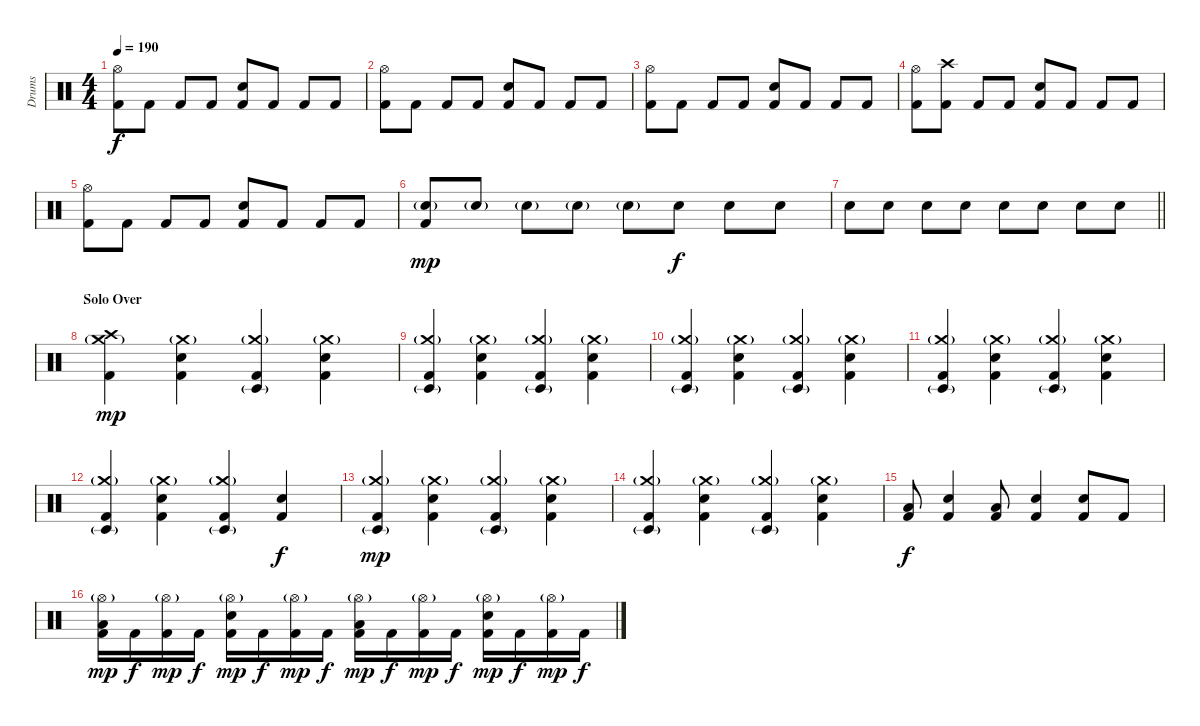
\track ("Drums" "Drums") {instrument percussion}
\staff {score}
\articulation defaults
\ts (4 4)
\tempo 190
\clef neutral
\ks c
("Kick (hit) 2" "Hi-Hat (open)").8{dy f} "Kick (hit) 2".8 "Kick (hit) 2".8 "Kick (hit) 2".8 ("Kick (hit) 2" "Snare (hit) 2").8 "Kick (hit) 2".8 "Kick (hit) 2".8 "Kick (hit) 2".8 |
("Kick (hit) 2" "Hi-Hat (open)").8 "Kick (hit) 2".8 "Kick (hit) 2".8 "Kick (hit) 2".8 ("Kick (hit) 2" "Snare (hit) 2").8 "Kick (hit) 2".8 "Kick (hit) 2".8 "Kick (hit) 2".8 |
("Kick (hit) 2" "Hi-Hat (open)").8 "Kick (hit) 2".8 "Kick (hit) 2".8 "Kick (hit) 2".8 ("Kick (hit) 2" "Snare (hit) 2").8 "Kick (hit) 2".8 "Kick (hit) 2".8 "Kick (hit) 2".8 |
("Kick (hit) 2" "Hi-Hat (open)").8 ("Kick (hit) 2" "Crash high (hit)").8 "Kick (hit) 2".8 "Kick (hit) 2".8 ("Kick (hit) 2" "Snare (hit) 2").8 "Kick (hit) 2".8 "Kick (hit) 2".8 "Kick (hit) 2".8 |
("Kick (hit) 2" "Hi-Hat (open)").8 "Kick (hit) 2".8 "Kick (hit) 2".8 "Kick (hit) 2".8 ("Kick (hit) 2" "Snare (hit) 2").8 "Kick (hit) 2".8 "Kick (hit) 2".8 "Kick (hit) 2".8 |
("Kick (hit) 2" "Electric Snare (hit)"{g}).8{dy mp} "Electric Snare (hit)"{g}.8 "Electric Snare (hit)"{g}.8 "Electric Snare (hit)"{g}.8 "Electric Snare (hit)"{g}.8 "Electric Snare (hit)".8{dy f} "Electric Snare (hit)".8 "Electric Snare (hit)".8 |
\barLineRight lightlight "Electric Snare (hit)".8 "Electric Snare (hit)".8 "Electric Snare (hit)".8 "Electric Snare (hit)".8 "Electric Snare (hit)".8 "Electric Snare (hit)".8 "Electric Snare (hit)".8 "Electric Snare (hit)".8
|
\section ("" "Solo Over")
("Kick (hit) 2" "Crash medium (hit)"{g} "Crash high (hit)").4{dy mp} ("Kick (hit) 2" "Crash medium (hit)"{g} "Snare (hit) 2").4 ("Kick (hit) 2" "Crash medium (hit)"{g} "Timbale low (hit)"{g}).4 ("Kick (hit) 2" "Crash medium (hit)"{g} "Snare (hit) 2").4 |
("Kick (hit) 2" "Crash medium (hit)"{g} "Timbale low (hit)"{g}).4 ("Kick (hit) 2" "Crash medium (hit)"{g} "Snare (hit) 2").4 ("Kick (hit) 2" "Crash medium (hit)"{g} "Timbale low (hit)"{g}).4 ("Kick (hit) 2" "Crash medium (hit)"{g} "Snare (hit) 2").4 |
("Kick (hit) 2" "Crash medium (hit)"{g} "Timbale low (hit)"{g}).4 ("Kick (hit) 2" "Crash medium (hit)"{g} "Snare (hit) 2").4 ("Kick (hit) 2" "Crash medium (hit)"{g} "Timbale low (hit)"{g}).4 ("Kick (hit) 2" "Crash medium (hit)"{g} "Snare (hit) 2").4 |
("Kick (hit) 2" "Crash medium (hit)"{g} "Timbale low (hit)"{g}).4 ("Kick (hit) 2" "Crash medium (hit)"{g} "Snare (hit) 2").4 ("Kick (hit) 2" "Crash medium (hit)"{g} "Timbale low (hit)"{g}).4 ("Kick (hit) 2" "Crash medium (hit)"{g} "Snare (hit) 2").4 |
("Kick (hit) 2" "Crash medium (hit)"{g} "Timbale low (hit)"{g}).4 ("Kick (hit) 2" "Crash medium (hit)"{g} "Snare (hit) 2").4 ("Kick (hit) 2" "Crash medium (hit)"{g} "Timbale low (hit)"{g}).4 ("Kick (hit) 2" "Snare (hit) 2").4{dy f} |
("Kick (hit) 2" "Crash medium (hit)"{g} "Timbale low (hit)"{g}).4{dy mp} ("Kick (hit) 2" "Crash medium (hit)"{g} "Snare (hit) 2").4 ("Kick (hit) 2" "Crash medium (hit)"{g} "Timbale low (hit)"{g}).4 ("Kick (hit) 2" "Crash medium (hit)"{g} "Snare (hit) 2").4 |
("Kick (hit) 2" "Crash medium (hit)"{g} "Timbale low (hit)"{g}).4 ("Kick (hit) 2" "Crash medium (hit)"{g} "Snare (hit) 2").4 ("Kick (hit) 2" "Crash medium (hit)"{g} "Timbale low (hit)"{g}).4 ("Kick (hit) 2" "Crash medium (hit)"{g} "Snare (hit) 2").4 |
("Kick (hit) 2" "Low Tom (hit)").8{dy f} ("Kick (hit) 2" "Snare (hit) 2").4 ("Kick (hit) 2" "Low Tom (hit)").8 ("Kick (hit) 2" "Snare (hit) 2").4 ("Kick (hit) 2" "Snare (hit) 2").8 "Kick (hit) 2".8 |
("Kick (hit) 2" "Hi-Hat (open)"{g} "Low Tom (hit)").16{dy mp} "Kick (hit) 2".16{dy f} ("Kick (hit) 2" "Hi-Hat (open)"{g}).16{dy mp} "Kick (hit) 2".16{dy f} ("Kick (hit) 2" "Hi-Hat (open)"{g} "Snare (hit) 2").16{dy mp} "Kick (hit) 2".16{dy f} ("Kick (hit) 2" "Hi-Hat (open)"{g}).16{dy mp} "Kick (hit) 2".16{dy f} ("Kick (hit) 2" "Hi-Hat (open)"{g} "Low Tom (hit)").16{dy mp} "Kick (hit) 2".16{dy f} ("Kick (hit) 2" "Hi-Hat (open)"{g}).16{dy mp} "Kick (hit) 2".16{dy f} ("Kick (hit) 2" "Hi-Hat (open)"{g} "Snare (hit) 2").16{dy mp} "Kick (hit) 2".16{dy f} ("Kick (hit) 2" "Hi-Hat (open)"{g}).16{dy mp} "Kick (hit) 2".16{dy f}
